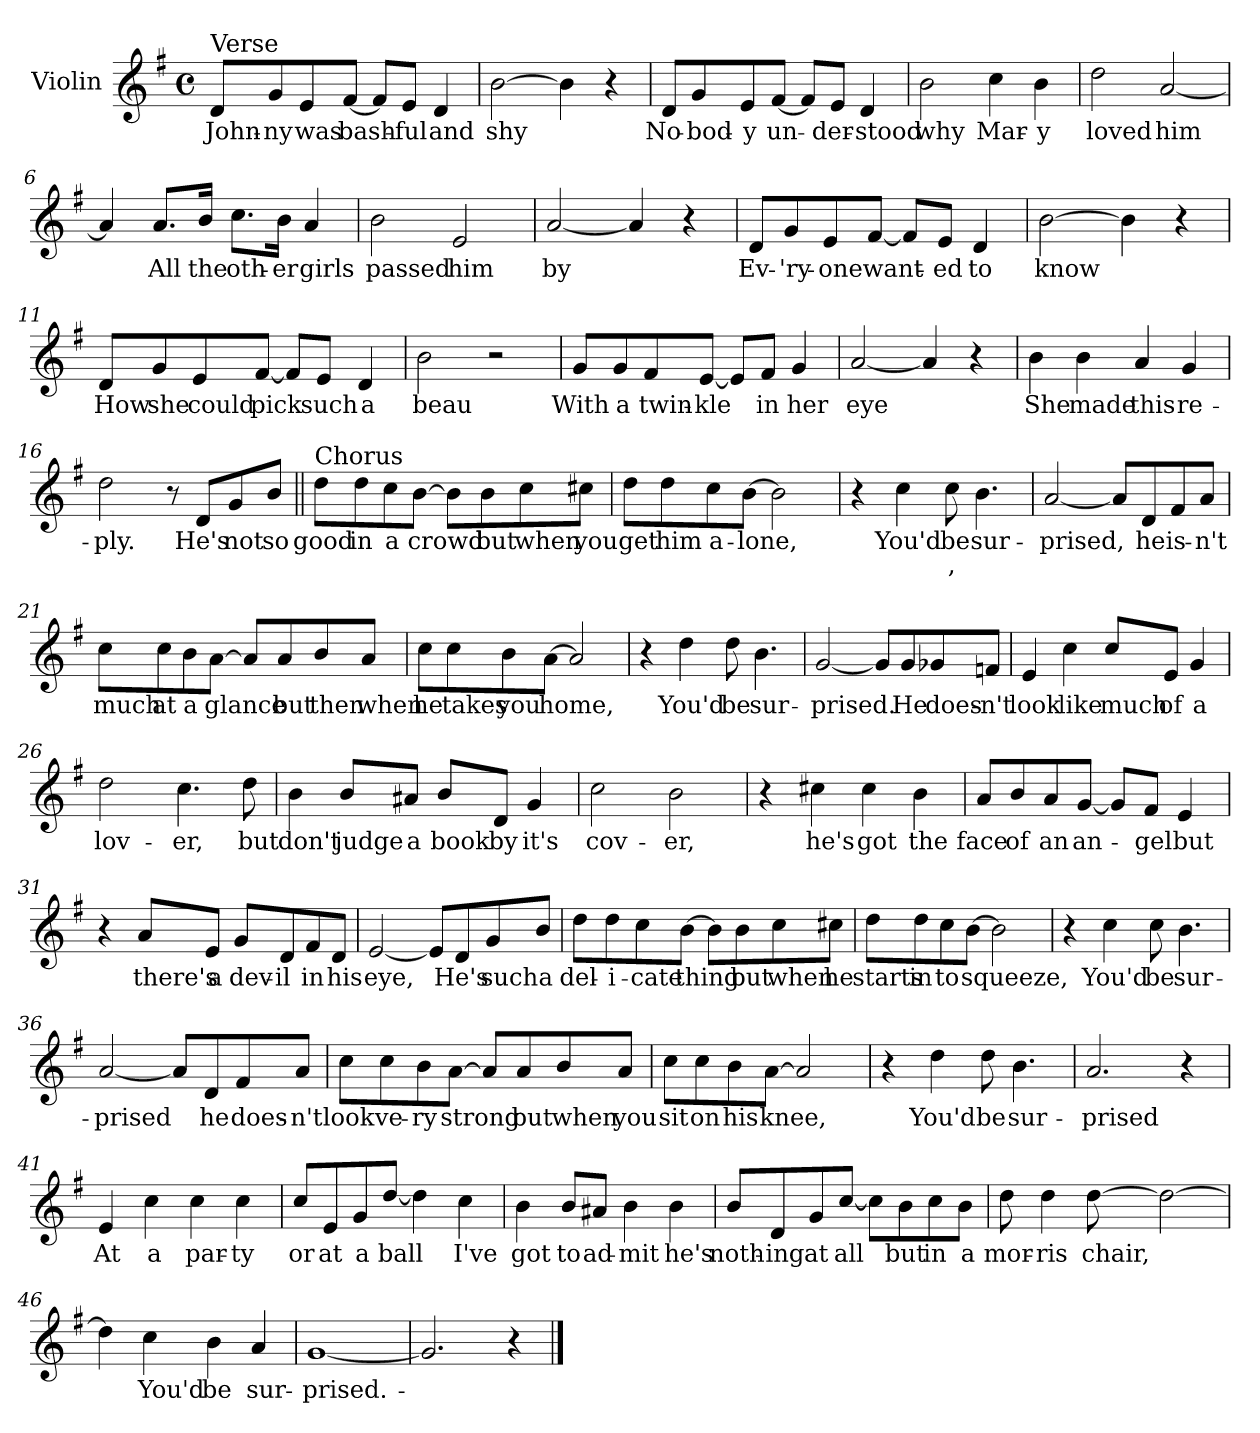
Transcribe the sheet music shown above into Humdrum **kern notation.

**kern	**text	**text
*part1	*part1	*part1
*staff1	*staff1	*staff1
*I"Violin	*	*
*I'Vln	*	*
*clefG2	*	*
*k[f#]	*	*
*G:	*	*
*M4/4	*	*
*met(c)	*	*
=1	=1	=1
!LO:TX:a:t=Verse	!	!
8d/L	John-	.
8g/	-ny	.
8e/	was	.
[8f#/J	bash-	.
8f#/L]	.	.
8e/J	-ful	.
4d/	and	.
=2	=2	=2
[2b\	shy	.
4b\]	.	.
4r	.	.
=3	=3	=3
8d/L	No-	.
8g/	-bod-	.
8e/	-y	.
[8f#/J	un-	.
8f#/L]	.	.
8e/J	-der-	.
4d/	-stood	.
=4	=4	=4
2b\	why	.
4cc\	Mar-	.
4b\	-y	.
!!LO:LB:g=z
=5	=5	=5
2dd\	loved	.
[2a/	him	.
=6	=6	=6
4a/]	.	.
8.a/L	All	.
16b/Jk	the	.
8.cc\L	oth-	.
16b\Jk	-er	.
4a/	girls	.
=7	=7	=7
2b\	passed	.
2e/	him	.
=8	=8	=8
[2a/	by	.
4a/]	.	.
4r	.	.
!!LO:LB:g=z
=9	=9	=9
8d/L	Ev-	.
8g/	-'ry-	.
8e/	-one	.
[8f#/J	want-	.
8f#/L]	.	.
8e/J	-ed	.
4d/	to	.
=10	=10	=10
[2b\	know	.
4b\]	.	.
4r	.	.
=11	=11	=11
8d/L	How	.
8g/	she	.
8e/	could	.
[8f#/J	pick	.
8f#/L]	.	.
8e/J	such	.
4d/	a	.
=12	=12	=12
2b\	beau	.
2r	.	.
!!LO:LB:g=z
=13	=13	=13
8g/L	With	.
8g/	a	.
8f#/	twin-	.
[8e/J	-kle	.
8e/L]	.	.
8f#/J	in	.
4g/	her	.
=14	=14	=14
[2a/	eye	.
4a/]	.	.
4r	.	.
=15	=15	=15
4b\	She	.
4b\	made	.
4a/	this	.
4g/	re-	.
=16	=16	=16
2dd\	-ply.	.
8r	.	.
8d/L	He's	.
8g/	not	.
8b/J	so	.
!!LO:LB:g=z
=17||	=17||	=17||
!LO:TX:a:t=Chorus	!	!
8dd\L	good	.
8dd\	in	.
8cc\	a	.
[8b\J	crowd	.
8b\L]	.	.
8b\	but	.
8cc\	when	.
8cc#X\J	you	.
=18	=18	=18
8dd\L	get	.
8dd\	him	.
8cc\	a-	.
[8b\J	-lone,	.
2b\]	.	.
=19	=19	=19
4r	.	.
4cc\	You'd	.
8cc\	be	,
4.b\	sur-	.
=20	=20	=20
[2a/	-prised,	.
8a/L]	.	.
8d/	he	.
8f#/	is-	.
8a/J	-n't	.
!!LO:LB:g=z
=21	=21	=21
8cc\L	much	.
8cc\	at	.
8b\	a	.
[8a\J	glance	.
8a/L]	.	.
8a/	but	.
8b/	then	.
8a/J	when	.
=22	=22	=22
8cc\L	he	.
8cc\	takes	.
8b\	you	.
[8a\J	home,	.
2a/]	.	.
=23	=23	=23
4r	.	.
4dd\	You'd	.
8dd\	be	.
4.b\	sur-	.
=24	=24	=24
[2g/	-prised.	.
8g/L]	.	.
8g/	He	.
8g-X/	does-	.
8fn/J	-n't	.
!!LO:LB:g=z
=25	=25	=25
4e/	look	.
4cc\	like	.
8cc/L	much	.
8e/J	of	.
4g/	a	.
=26	=26	=26
2dd\	lov-	.
4.cc\	-er,	.
8dd\	but	.
=27	=27	=27
4b\	don't	.
8b/L	judge	.
8a#X/J	a	.
8b/L	book	.
8d/J	by	.
4g/	it's	.
=28	=28	=28
2cc\	cov-	.
2b\	-er,	.
=29	=29	=29
4r	.	.
4cc#X\	he's	.
4cc#\	got	.
4b\	the	.
!!LO:LB:g=z
=30	=30	=30
8a/L	face	.
8b/	of	.
8a/	an	.
[8g/J	an-	.
8g/L]	.	.
8f#/J	-gel	.
4e/	but	.
=31	=31	=31
4r	.	.
8a/L	there's	.
8e/J	a	.
8g/L	dev-	.
8d/	-il	.
8f#/	in	.
8d/J	his	.
=32	=32	=32
[2e/	eye,	.
8e/L]	.	.
8d/	He's	.
8g/	such	.
8b/J	a	.
=33	=33	=33
8dd\L	del-	.
8dd\	-i-	.
8cc\	-cate	.
[8b\J	thing	.
8b\L]	.	.
8b\	but	.
8cc\	when	.
8cc#X\J	he	.
!!LO:PB:g=z
=34	=34	=34
8dd\L	starts	.
8dd\	in	.
8cc\	to	.
[8b\J	squeeze,	.
2b\]	.	.
=35	=35	=35
4r	.	.
4cc\	You'd	.
8cc\	be	.
4.b\	sur-	.
=36	=36	=36
[2a/	-prised	.
8a/L]	.	.
8d/	he	.
8f#/	does-	.
8a/J	-n't	.
=37	=37	=37
8cc\L	look	.
8cc\	ve-	.
8b\	-ry	.
[8a\J	strong	.
8a/L]	.	.
8a/	but	.
8b/	when	.
8a/J	you	.
!!LO:LB:g=z
=38	=38	=38
8cc\L	sit	.
8cc\	on	.
8b\	his	.
[8a\J	knee,	.
2a/]	.	.
=39	=39	=39
4r	.	.
4dd\	You'd	.
8dd\	be	.
4.b\	sur-	.
=40	=40	=40
2.a/	-prised	.
4r	.	.
!!LO:LB:g=z
=41	=41	=41
4e/	At	.
4cc\	a	.
4cc\	par-	.
4cc\	-ty	.
=42	=42	=42
8cc/L	or	.
8e/	at	.
8g/	a	.
[8dd/J	ball	.
4dd\]	.	.
4cc\	I've	.
=43	=43	=43
4b\	got	.
8b/L	to	.
8a#X/J	ad-	.
4b\	-mit	.
4b\	he's	.
=44	=44	=44
8b/L	noth-	.
8d/	-ing	.
8g/	at	.
[8cc/J	all	.
8cc\L]	.	.
8b\	but	.
8cc\	in	.
8b\J	a	.
!!LO:LB:g=z
=45	=45	=45
8dd\	mor-	.
4dd\	-ris	.
[8dd\	chair,	.
2dd\_	.	.
=46	=46	=46
4dd\]	.	.
4cc\	You'd	.
4b\	be	.
4a/	sur-	.
=47	=47	=47
[1g	-prised.-	.
=48	=48	=48
2.g/]	.	.
4r	.	.
==	==	==
*-	*-	*-
